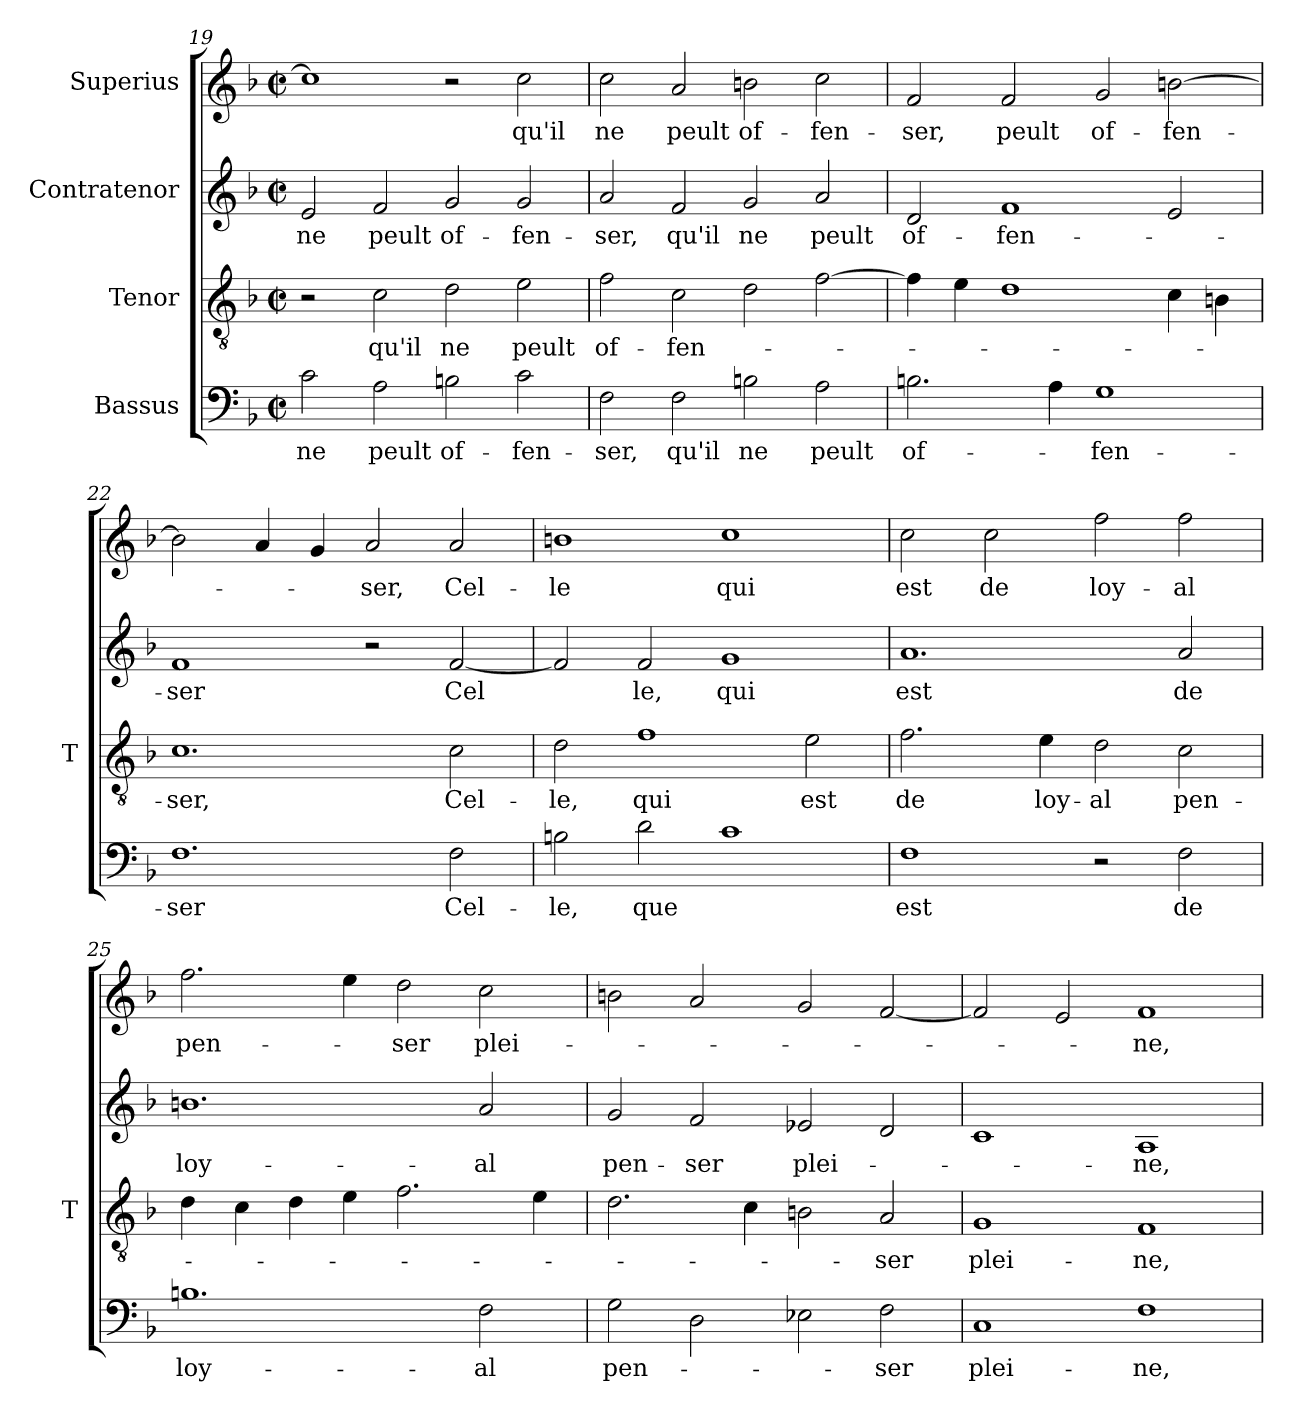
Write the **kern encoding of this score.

**kern	**text	**kern	**text	**kern	**text	**kern	**text
*part4	*part4	*part3	*part3	*part2	*part2	*part1	*part1
*staff4	*staff4	*staff3	*staff3	*staff2	*staff2	*staff1	*staff1
*I"Bassus	*	*I"Tenor	*	*I"Contratenor	*	*I"Superius	*
*	*	*I'T	*	*	*	*	*
!!LO:PB:g=z
*clefF4	*	*clefGv2	*	*clefG2	*	*clefG2	*
*k[b-]	*	*k[b-]	*	*k[b-]	*	*k[b-]	*
*F:	*	*F:	*	*F:	*	*F:	*
*M2/2	*	*M2/2	*	*M2/2	*	*M2/2	*
*met(c|)	*	*met(c|)	*	*met(c|)	*	*met(c|)	*
=19	=19	=19	=19	=19	=19	=19	=19
2c	-ne	2r	.	2e	-ne	1cc]	.
2A	-peult	2c	-qu'il	2f	-peult	.	.
2B	of-	2d	-ne	2g	of-	2r	.
2c	fen-	2e	-peult	2g	fen-	2cc	-qu'il
=20	=20	=20	=20	=20	=20	=20	=20
2F	-ser,	2f	of-	2a	-ser,	2cc	-ne
2F	-qu'il	2c	fen-	2f	-qu'il	2a	-peult
2B	-ne	2d	.	2g	-ne	2b	of-
2A	-peult	[2f	.	2a	-peult	2cc	fen-
=21	=21	=21	=21	=21	=21	=21	=21
2.B	of-	4f]	.	2d	of-	2f	-ser,
.	.	4e	.	.	.	.	.
.	.	1d	.	1f	fen-	2f	-peult
4A	.	.	.	.	.	.	.
1G	fen-	.	.	.	.	2g	of-
.	.	4c	.	2e	.	[2b	fen-
.	.	4B	.	.	.	.	.
=22	=22	=22	=22	=22	=22	=22	=22
1.F	-ser	1.c	-ser,	1f	-ser	2b]	.
.	.	.	.	.	.	4a	.
.	.	.	.	.	.	4g	.
.	.	.	.	2r	.	2a	-ser,
2F	Cel-	2c	Cel-	[2f	Cel-	2a	Cel-
=23	=23	=23	=23	=23	=23	=23	=23
2B	-le,	2d	-le,	2f]	-	1b	-le
2d	-que	1f	-qui	2f	-le,	.	.
1c	.	.	.	1g	-qui	1cc	-qui
.	.	2e	-est	.	.	.	.
=24	=24	=24	=24	=24	=24	=24	=24
1F	-est	2.f	-de	1.a	-est	2cc	-est
.	.	.	.	.	.	2cc	-de
.	.	4e	loy-	.	.	.	.
2r	.	2d	-al	.	.	2ff	loy-
2F	-de	2c	pen-	2a	-de	2ff	-al
=25	=25	=25	=25	=25	=25	=25	=25
1.B	loy-	4d	.	1.b	loy-	2.ff	pen-
.	.	4c	.	.	.	.	.
.	.	4d	.	.	.	.	.
.	.	4e	.	.	.	4ee	.
.	.	2.f	.	.	.	2dd	-ser
2F	-al	.	.	2a	-al	2cc	plei-
.	.	4e	.	.	.	.	.
=26	=26	=26	=26	=26	=26	=26	=26
2G	pen-	2.d	.	2g	pen-	2b	.
2D	.	.	.	2f	-ser	2a	.
.	.	4c	.	.	.	.	.
2E-X	.	2B	.	2e-X	plei-	2g	.
2F	-ser	2A	-ser	2d	.	[2f	.
=27	=27	=27	=27	=27	=27	=27	=27
1C	plei-	1G	plei-	1c	.	2f]	.
.	.	.	.	.	.	2e	.
1F	-ne,	1F	-ne,	1A	-ne,	1f	-ne,
=	=	=	=	=	=	=	=
*-	*-	*-	*-	*-	*-	*-	*-
